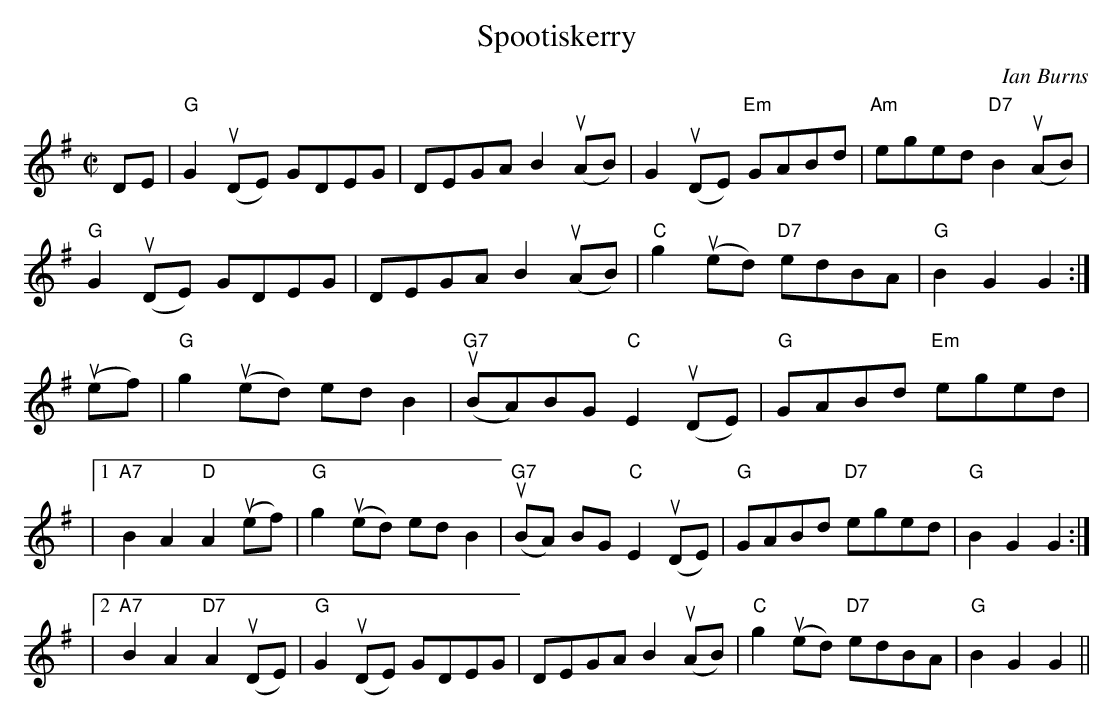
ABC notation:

X:1
T:Spootiskerry
C:Ian Burns
M:C|
L:1/8
K:G
DE | "G"G2 (uDE)  GDEG | DEGA B2 (uAB)| G2 (uDE) "Em"GABd | "Am"eged "D7"B2 (uAB) |
 "G"G2 (uDE)  GDEG | DEGA B2 (uAB) | "C"g2(ued) "D7"edBA | "G"B2 G2 G2 :|
(uef) | "G"g2 (ued) ed B2 | "G7"(uBA)BG "C"E2 (uDE) | "G"GABd "Em"eged |
|1 "A7"B2 A2 "D"A2 (uef) | "G"g2 (ued) ed B2 | "G7"(uBA) BG "C"E2 (uDE) |  "G"GABd "D7"eged | "G"B2 G2 G2  :|
|2 "A7"B2 A2 "D7"A2 (uDE) |"G"G2 (uDE)  GDEG | DEGA B2 (uAB) | "C"g2(ued) "D7"edBA | "G"B2 G2 G2 ||
